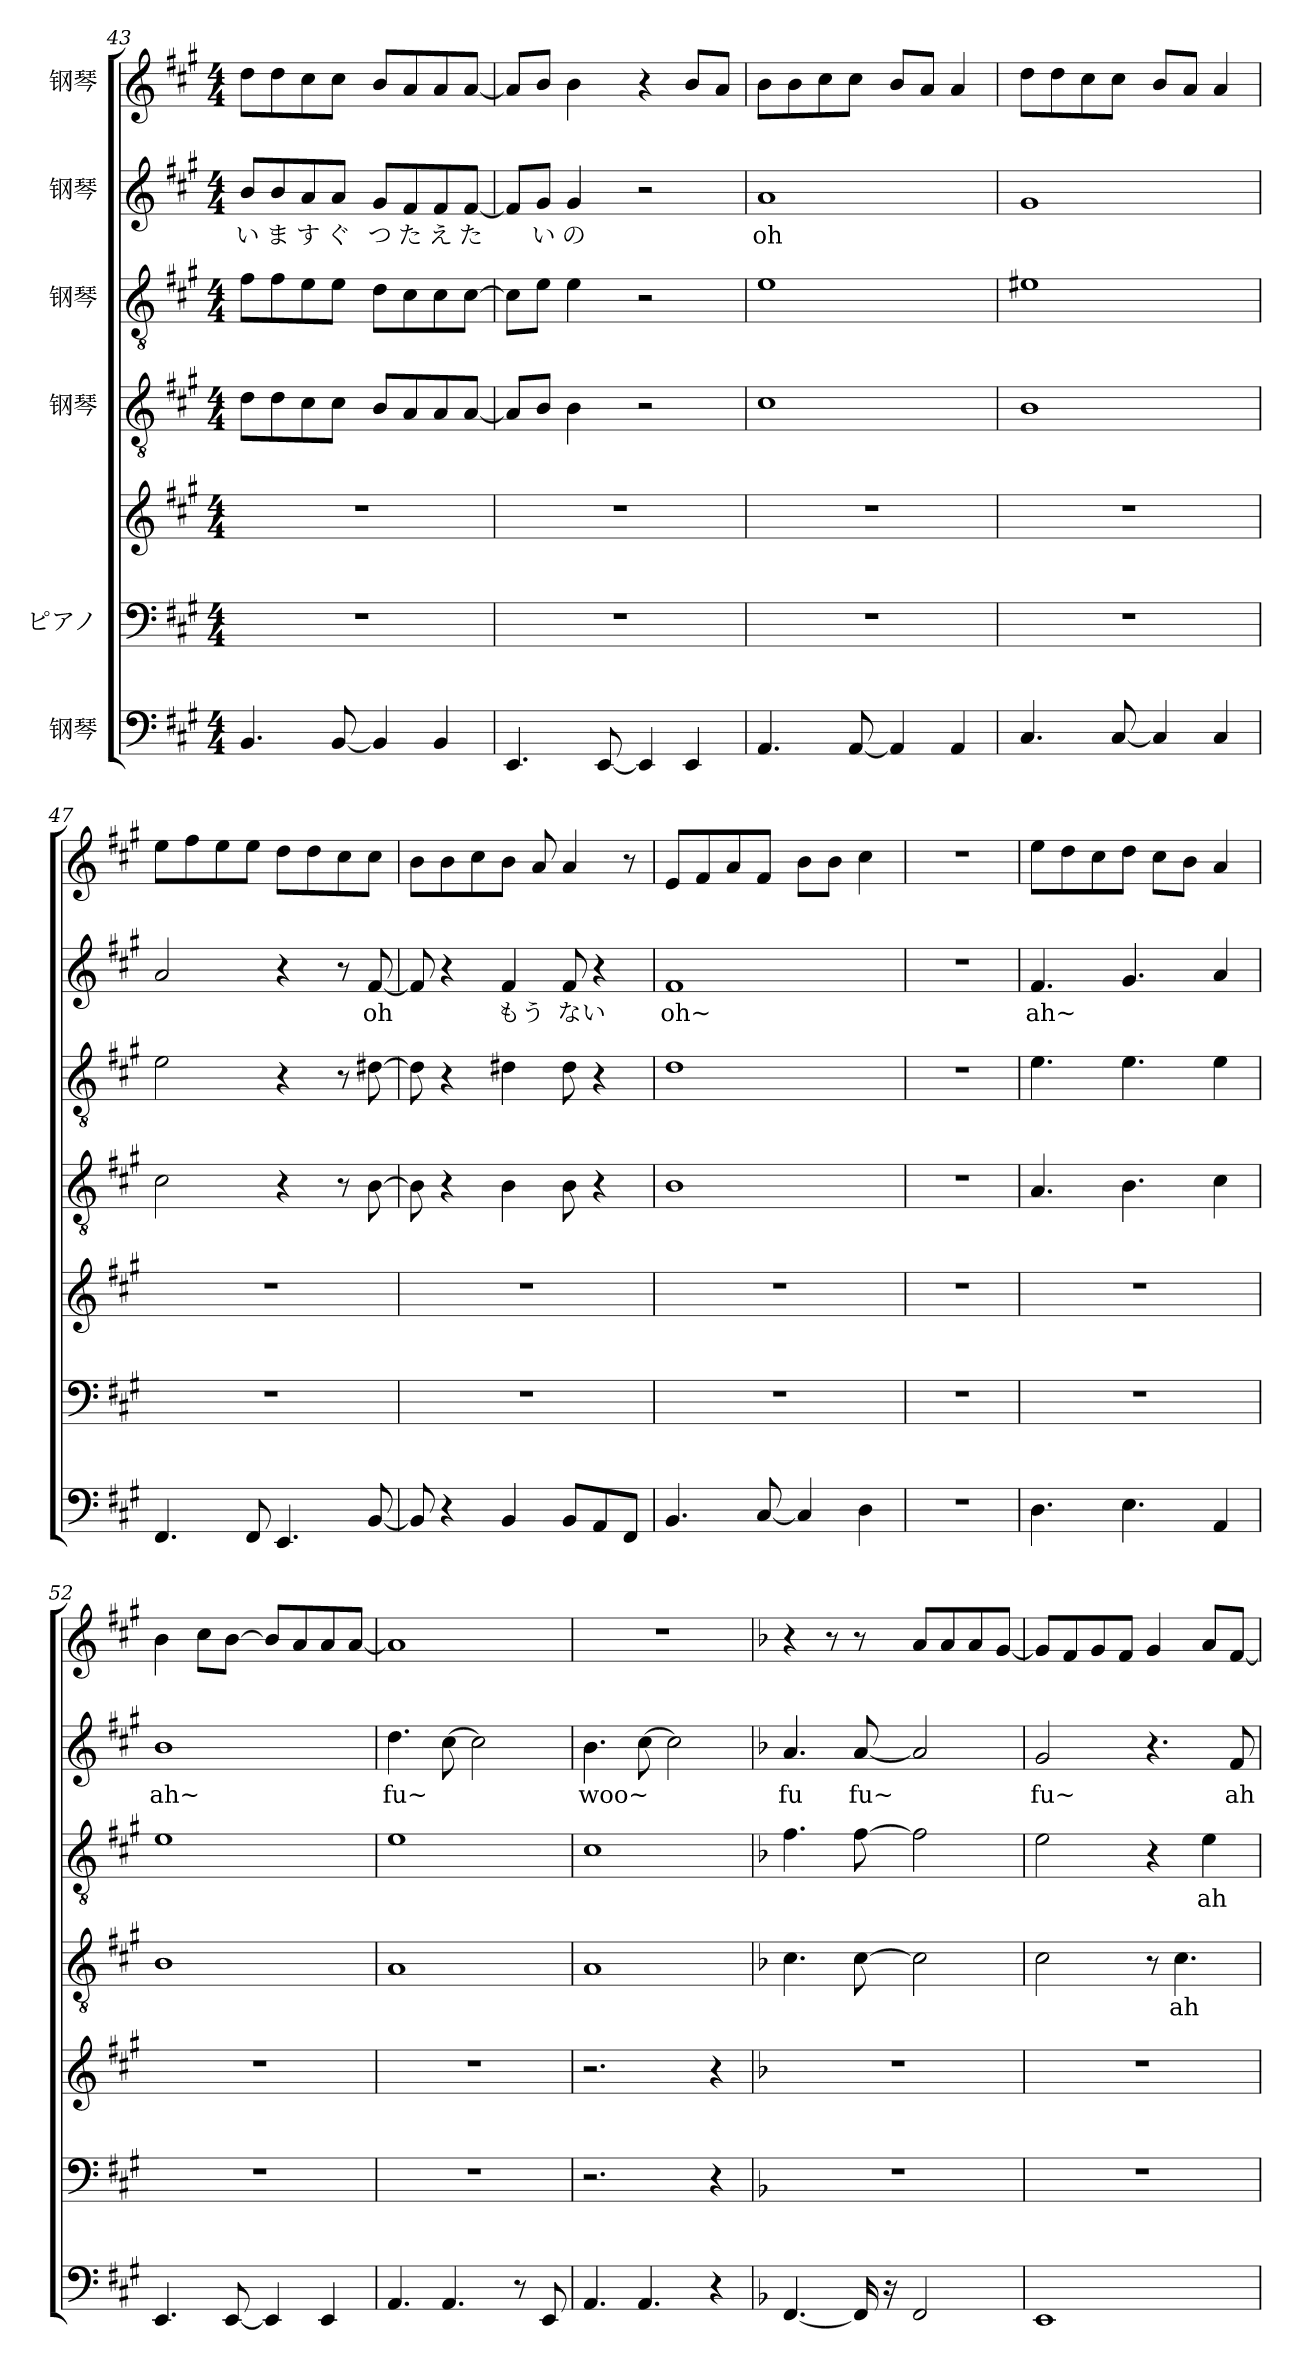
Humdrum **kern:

**kern	**kern	**kern	**kern	**text	**kern	**text	**kern	**text	**kern
*part6	*part5	*part5	*part4	*part4	*part3	*part3	*part2	*part2	*part1
*staff7	*staff6	*staff5	*staff4	*staff4	*staff3	*staff3	*staff2	*staff2	*staff1
*I"钢琴	*I"ピアノ	*	*I"钢琴	*	*I"钢琴	*	*I"钢琴	*	*I"钢琴
*clefF4	*clefF4	*clefG2	*clefGv2	*	*clefGv2	*	*clefG2	*	*clefG2
*k[f#c#g#]	*k[f#c#g#]	*k[f#c#g#]	*k[f#c#g#]	*	*k[f#c#g#]	*	*k[f#c#g#]	*	*k[f#c#g#]
*M4/4	*M4/4	*M4/4	*M4/4	*	*M4/4	*	*M4/4	*	*M4/4
=43	=43	=43	=43	=43	=43	=43	=43	=43	=43
4.BB	1r	1r	8dL	.	8f#L	.	8bL	い	8ddL
.	.	.	8d	.	8f#	.	8b	ま	8dd
.	.	.	8c#	.	8e	.	8a	す	8cc#
[8BB	.	.	8c#J	.	8eJ	.	8aJ	ぐ	8cc#J
4BB]	.	.	8BL	.	8dL	.	8g#L	つ	8bL
.	.	.	8A	.	8c#	.	8f#	た	8a
4BB	.	.	8A	.	8c#	.	8f#	え	8a
.	.	.	[8AJ	.	[8c#J	.	[8f#J	た	[8aJ
=44	=44	=44	=44	=44	=44	=44	=44	=44	=44
4.EE	1r	1r	8AL]	.	8c#L]	.	8f#L]	.	8aL]
.	.	.	8BJ	.	8eJ	.	8g#J	い	8bJ
.	.	.	4B	.	4e	.	4g#	の	4b
[8EE	.	.	.	.	.	.	.	.	.
4EE]	.	.	2r	.	2r	.	2r	.	4r
4EE	.	.	.	.	.	.	.	.	8bL
.	.	.	.	.	.	.	.	.	8aJ
=45	=45	=45	=45	=45	=45	=45	=45	=45	=45
4.AA	1r	1r	1c#	.	1e	.	1a	oh	8bL
.	.	.	.	.	.	.	.	.	8b
.	.	.	.	.	.	.	.	.	8cc#
[8AA	.	.	.	.	.	.	.	.	8cc#J
4AA]	.	.	.	.	.	.	.	.	8bL
.	.	.	.	.	.	.	.	.	8aJ
4AA	.	.	.	.	.	.	.	.	4a
=46	=46	=46	=46	=46	=46	=46	=46	=46	=46
4.C#	1r	1r	1B	.	1e#X	.	1g#	.	8ddL
.	.	.	.	.	.	.	.	.	8dd
.	.	.	.	.	.	.	.	.	8cc#
[8C#	.	.	.	.	.	.	.	.	8cc#J
4C#]	.	.	.	.	.	.	.	.	8bL
.	.	.	.	.	.	.	.	.	8aJ
4C#	.	.	.	.	.	.	.	.	4a
=47	=47	=47	=47	=47	=47	=47	=47	=47	=47
4.FF#	1r	1r	2c#	.	2e	.	2a	.	8eeL
.	.	.	.	.	.	.	.	.	8ff#
.	.	.	.	.	.	.	.	.	8ee
8FF#	.	.	.	.	.	.	.	.	8eeJ
4.EE	.	.	4r	.	4r	.	4r	.	8ddL
.	.	.	.	.	.	.	.	.	8dd
.	.	.	8r	.	8r	.	8r	.	8cc#
[8BB	.	.	[8B	.	[8d#X	.	[8f#	oh	8cc#J
=48	=48	=48	=48	=48	=48	=48	=48	=48	=48
8BB]	1r	1r	8B]	.	8d#]	.	8f#]	.	8bL
4r	.	.	4r	.	4r	.	4r	.	8b
.	.	.	.	.	.	.	.	.	8cc#
4BB	.	.	4B	.	4d#X	.	4f#	もう	8bJ
.	.	.	.	.	.	.	.	.	8a
8BBL	.	.	8B	.	8d#	.	8f#	ない	4a
8AA	.	.	4r	.	4r	.	4r	.	.
8FF#J	.	.	.	.	.	.	.	.	8r
=49	=49	=49	=49	=49	=49	=49	=49	=49	=49
4.BB	1r	1r	1B	.	1d	.	1f#	oh~	8eL
.	.	.	.	.	.	.	.	.	8f#
.	.	.	.	.	.	.	.	.	8a
[8C#	.	.	.	.	.	.	.	.	8f#J
4C#]	.	.	.	.	.	.	.	.	8bL
.	.	.	.	.	.	.	.	.	8bJ
4D	.	.	.	.	.	.	.	.	4cc#
=50	=50	=50	=50	=50	=50	=50	=50	=50	=50
1r	1r	1r	1r	.	1r	.	1r	.	1r
=51	=51	=51	=51	=51	=51	=51	=51	=51	=51
4.D	1r	1r	4.A	.	4.e	.	4.f#	ah~	8eeL
.	.	.	.	.	.	.	.	.	8dd
.	.	.	.	.	.	.	.	.	8cc#
4.E	.	.	4.B	.	4.e	.	4.g#	.	8ddJ
.	.	.	.	.	.	.	.	.	8cc#L
.	.	.	.	.	.	.	.	.	8bJ
4AA	.	.	4c#	.	4e	.	4a	.	4a
=52	=52	=52	=52	=52	=52	=52	=52	=52	=52
4.EE	1r	1r	1B	.	1e	.	1b	ah~	4b
.	.	.	.	.	.	.	.	.	8cc#L
[8EE	.	.	.	.	.	.	.	.	[8bJ
4EE]	.	.	.	.	.	.	.	.	8bL]
.	.	.	.	.	.	.	.	.	8a
4EE	.	.	.	.	.	.	.	.	8a
.	.	.	.	.	.	.	.	.	[8aJ
=53	=53	=53	=53	=53	=53	=53	=53	=53	=53
4.AA	1r	1r	1A	.	1e	.	4.dd	fu~	1a]
4.AA	.	.	.	.	.	.	[8cc#	.	.
.	.	.	.	.	.	.	2cc#]	.	.
8r	.	.	.	.	.	.	.	.	.
8EE	.	.	.	.	.	.	.	.	.
=54	=54	=54	=54	=54	=54	=54	=54	=54	=54
4.AA	2.r	2.r	1A	.	1c#	.	4.b	woo~	1r
4.AA	.	.	.	.	.	.	[8cc#	.	.
.	.	.	.	.	.	.	2cc#]	.	.
4r	4r	4r	.	.	.	.	.	.	.
=55	=55	=55	=55	=55	=55	=55	=55	=55	=55
*k[b-]	*k[b-]	*k[b-]	*k[b-]	*	*k[b-]	*	*k[b-]	*	*k[b-]
[4.FF	1r	1r	4.c	.	4.f	.	4.a	fu	4r
.	.	.	.	.	.	.	.	.	8r
16FF]	.	.	[8c	.	[8f	.	[8a	fu~	8r
16r	.	.	.	.	.	.	.	.	.
2FF	.	.	2c]	.	2f]	.	2a]	.	8aL
.	.	.	.	.	.	.	.	.	8a
.	.	.	.	.	.	.	.	.	8a
.	.	.	.	.	.	.	.	.	[8gJ
=56	=56	=56	=56	=56	=56	=56	=56	=56	=56
1EE	1r	1r	2c	.	2e	.	2g	fu~	8gL]
.	.	.	.	.	.	.	.	.	8f
.	.	.	.	.	.	.	.	.	8g
.	.	.	.	.	.	.	.	.	8fJ
.	.	.	8r	.	4r	.	4.r	.	4g
.	.	.	4.c	ah	.	.	.	.	.
.	.	.	.	.	4e	ah	.	.	8aL
.	.	.	.	.	.	.	8f	ah	[8fJ
=	=	=	=	=	=	=	=	=	=
*-	*-	*-	*-	*-	*-	*-	*-	*-	*-
